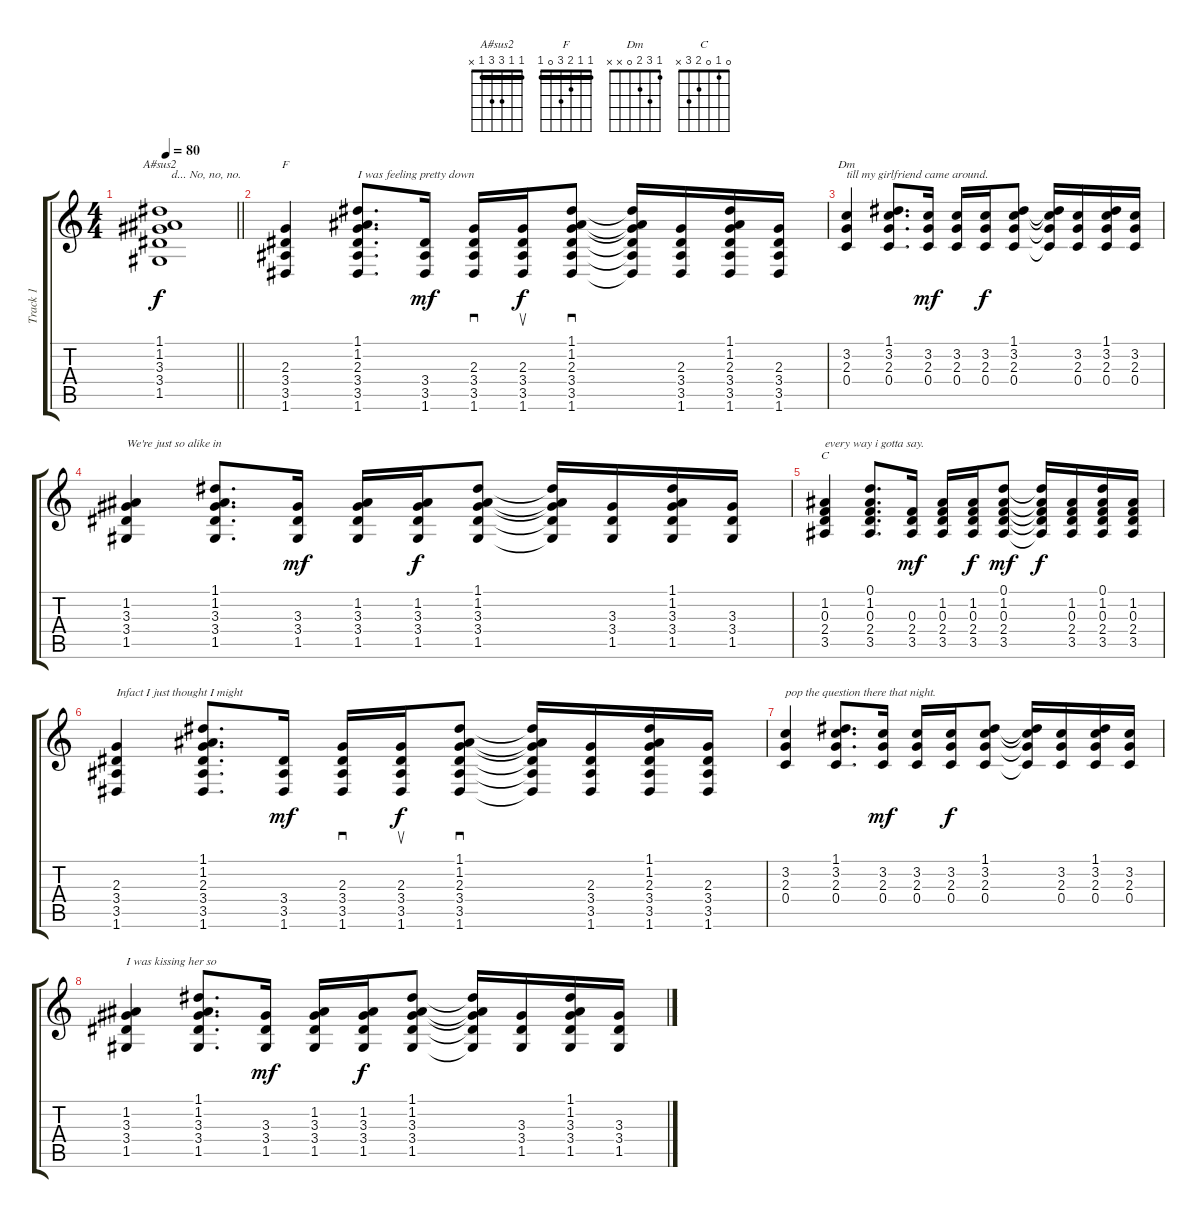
\track ("Track 1" "Track 1") {instrument acousticguitarsteel}
\staff {score tabs}
\tuning (D4 A3 F3 C3 G2 D2) {hide}
\chord ("A#sus2" 1 1 3 3 1 x) {barre 1}
\chord ("F" 1 1 2 3 0 1) {barre 1}
\chord ("Dm" 1 3 2 0 x x)
\chord ("C" 0 1 0 2 3 x)
\ts (4 4)
\tempo 80
\clef g2
\barLineRight lightlight
\ks c
(1.1 1.2 3.3 3.4 1.5).1{ch "A#sus2" txt "    d... No, no, no." dy f} |
\section ("" "")
(2.3 3.4 3.5 1.6).4{ch "F"} (1.1 1.2 2.3 3.4 3.5 1.6).8{d txt "I was feeling pretty down"} (3.4 3.5 1.6).16{dy mf} (2.3 3.4 3.5 1.6).16{sd} (2.3 3.4 3.5 1.6).16{su dy f} (1.1 1.2 2.3 3.4 3.5 1.6).8{sd} (1.1{t} 1.2{t} 2.3{t} 3.4{t} 3.5{t} 1.6{t}).16 (2.3 3.4 3.5 1.6).16 (1.1 1.2 2.3 3.4 3.5 1.6).16 (2.3 3.4 3.5 1.6).16 |
(3.2 2.3 0.4).4{ch "Dm" txt "till my girlfriend came around."} (1.1 3.2 2.3 0.4).8{d} (3.2 2.3 0.4).16{dy mf} (3.2 2.3 0.4).16 (3.2 2.3 0.4).16{dy f} (1.1 3.2 2.3 0.4).8 (1.1{t} 3.2{t} 2.3{t} 0.4{t}).16 (3.2 2.3 0.4).16 (1.1 3.2 2.3 0.4).16 (3.2 2.3 0.4).16 |
(1.2 3.3 3.4 1.5).4{txt "We're just so alike in"} (1.1 1.2 3.3 3.4 1.5).8{d} (3.3 3.4 1.5).16{dy mf} (1.2 3.3 3.4 1.5).16 (1.2 3.3 3.4 1.5).16{dy f} (1.1 1.2 3.3 3.4 1.5).8 (1.1{t} 1.2{t} 3.3{t} 3.4{t} 1.5{t}).16 (3.3 3.4 1.5).16 (1.1 1.2 3.3 3.4 1.5).16 (3.3 3.4 1.5).16 |
(1.2 0.3 2.4 3.5).4{ch "C" txt "every way i gotta say."} (0.1 1.2 0.3 2.4 3.5).8{d} (0.3 2.4 3.5).16{dy mf} (1.2 0.3 2.4 3.5).16 (1.2 0.3 2.4 3.5).16{dy f} (0.1 1.2 0.3 2.4 3.5).8{dy mf} (0.1{t} 1.2{t} 0.3{t} 2.4{t} 3.5{t}).16{dy f} (1.2 0.3 2.4 3.5).16 (0.1 1.2 0.3 2.4 3.5).16 (1.2 0.3 2.4 3.5).16 |
(2.3 3.4 3.5 1.6).4{txt "Infact I just thought I might"} (1.1 1.2 2.3 3.4 3.5 1.6).8{d} (3.4 3.5 1.6).16{dy mf} (2.3 3.4 3.5 1.6).16{sd} (2.3 3.4 3.5 1.6).16{su dy f} (1.1 1.2 2.3 3.4 3.5 1.6).8{sd} (1.1{t} 1.2{t} 2.3{t} 3.4{t} 3.5{t} 1.6{t}).16 (2.3 3.4 3.5 1.6).16 (1.1 1.2 2.3 3.4 3.5 1.6).16 (2.3 3.4 3.5 1.6).16 |
(3.2 2.3 0.4).4{txt "pop the question there that night."} (1.1 3.2 2.3 0.4).8{d} (3.2 2.3 0.4).16{dy mf} (3.2 2.3 0.4).16 (3.2 2.3 0.4).16{dy f} (1.1 3.2 2.3 0.4).8 (1.1{t} 3.2{t} 2.3{t} 0.4{t}).16 (3.2 2.3 0.4).16 (1.1 3.2 2.3 0.4).16 (3.2 2.3 0.4).16 |
(1.2 3.3 3.4 1.5).4{txt "I was kissing her so"} (1.1 1.2 3.3 3.4 1.5).8{d} (3.3 3.4 1.5).16{dy mf} (1.2 3.3 3.4 1.5).16 (1.2 3.3 3.4 1.5).16{dy f} (1.1 1.2 3.3 3.4 1.5).8 (1.1{t} 1.2{t} 3.3{t} 3.4{t} 1.5{t}).16 (3.3 3.4 1.5).16 (1.1 1.2 3.3 3.4 1.5).16 (3.3 3.4 1.5).16
